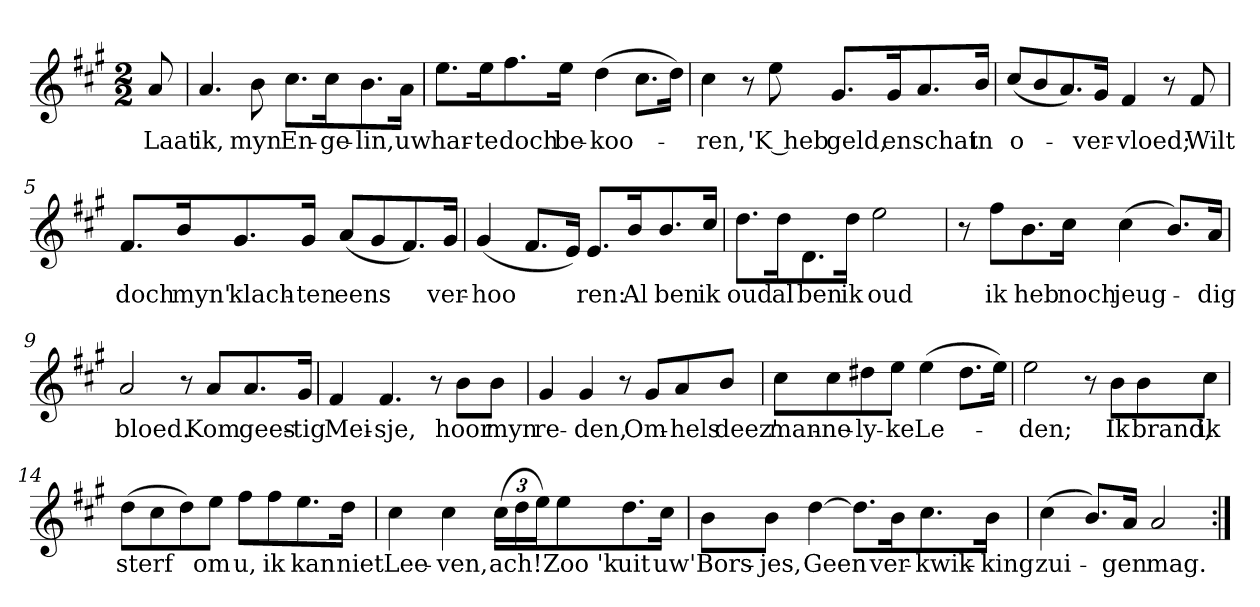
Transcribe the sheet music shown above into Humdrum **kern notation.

**kern	**text
*part1	*part1
*staff1	*staff1
*clefG2	*
*k[f#c#g#]	*
*A:	*
*M2/2	*
*MM120	*
=	=
8a	Laat
=1	=1
4.a	ik,
8b	myn
8.cc#\L	En-
16cc#\K	-ge-
8.b\	-lin,
16a\Jk	uw
=2	=2
8.ee\L	har-
16ee\K	-te
8.ff#\	doch
16ee\Jk	be-
(4dd	-koo-
8.cc#\L	.
16dd\Jk)	.
=3	=3
4cc#	-ren,
8r	.
8ee	'K heb
8.g#/L	geld,
16g#/K	en
8.a/	schat
16b/Jk	in
=4	=4
(8cc#/L	o-
8b/	.
8.a/)	.
16g#/Jk	-ver-
4f#	-vloed;
8r	.
8f#	Wilt
=5	=5
8.f#/L	doch
16b/K	myn'
8.g#/	klach-
16g#/Jk	-ten
(8a/L	eens
8g#/	.
8.f#/)	.
16g#/Jk	ver-
=6	=6
(4g#	-hoo
8.f#/L	.
16e/Jk)	.
8.e/L	ren:
16b/K	Al
8.b/	ben
16cc#/Jk	ik
=7	=7
8.dd\L	oud
16dd\K	al
8.d\	ben
16dd\Jk	ik
2ee	oud
=8	=8
8r	.
8ff#\L	ik
8.b\	heb
16cc#\Jk	noch
(4cc#	jeug-
8.b/L)	.
16a/Jk	-dig
=9	=9
2a	bloed.
8r	.
8a/L	Kom
8.a/	gees-
16g#/Jk	-tig
=10	=10
4f#	Mei-
4.f#	-sje,
8r	.
8b\L	hoor
8b\J	myn
=11	=11
4g#	re-
4g#	-den,
8r	.
8g#/L	Om-
8a/	-hels
8b/J	deez'
=12	=12
8cc#\L	man-
8cc#\	-ne-
8dd#X\	-ly-
8ee\J	-ke
(4ee	Le-
8.dd#\L	.
16ee\Jk)	.
=13	=13
2ee	-den;
8r	.
8b\L	Ik
8b\	brand,
8cc#\J	ik
=14	=14
(8dd\L	sterf
8cc#\	.
8dd\)	.
8ee\J	om
8ff#\L	u,
8ff#\	ik
8.ee\	kan
16dd\Jk	niet
=15	=15
4cc#	Lee-
4cc#	-ven,
(24cc#\LL	ach!
24dd\	.
24ee\J)	.
8ee\	Zoo 'k
8.dd\	uit
16cc#\Jk	uw'
=16	=16
8b\L	Bors-
8b\J	-jes,
[4dd	Geen
8.dd\L]	.
16b\K	ver-
8.cc#\	-kwik-
16b\Jk	-king
=17	=17
(4cc#	zui-
8.b/L)	.
16a/Jk	-gen
2a	mag.
=:|!	=:|!
*-	*-
